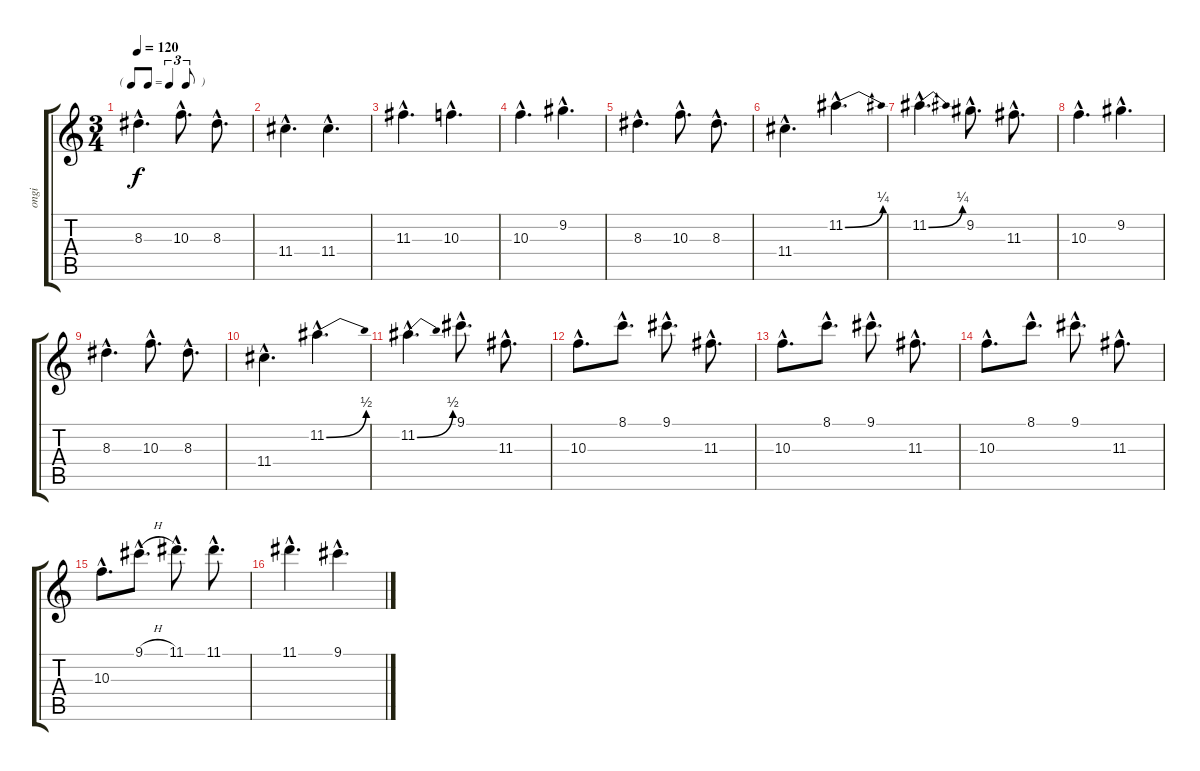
\track ("ongi" "ongi") {instrument acousticguitarsteel}
\staff {score tabs}
\tuning (E4 B3 G3 D3 A2 E2) {hide}
\ts (3 4)
\tf triplet8th
\tempo 120
\clef g2
\ks c
8.3{hac}.4{d dy f} 10.3{hac}.8{d} 8.3{hac}.8{d} |
11.4{hac}.4{d} 11.4{hac}.4{d} |
11.3{hac}.4{d} 10.3{hac}.4{d} |
10.3{hac}.4{d} 9.2{hac}.4{d} |
8.3{hac}.4{d} 10.3{hac}.8{d} 8.3{hac}.8{d} |
11.4{hac}.4{d} 11.2{be (bend 0 0 60 1) hac}.4{d} |
11.2{be (bend 0 0 60 1) hac}.4{d} 9.2{hac}.8{d} 11.3{hac}.8{d} |
10.3{hac}.4{d} 9.2{hac}.4{d} |
8.3{hac}.4{d} 10.3{hac}.8{d} 8.3{hac}.8{d} |
11.4{hac}.4{d} 11.2{be (bend 0 0 60 2) hac}.4{d} |
11.2{be (bend 0 0 60 2) hac}.4{d} 9.1{hac}.8{d} 11.3{hac}.8{d} |
10.3{hac}.8{d} 8.1{hac}.8{d} 9.1{hac}.8{d} 11.3{hac}.8{d} |
10.3{hac}.8{d} 8.1{hac}.8{d} 9.1{hac}.8{d} 11.3{hac}.8{d} |
10.3{hac}.8{d} 8.1{hac}.8{d} 9.1{hac}.8{d} 11.3{hac}.8{d} |
10.3{hac}.8{d} 9.1{h hac}.8{d} 11.1{hac}.8{d} 11.1{hac}.8{d} |
11.1{hac}.4{d} 9.1{hac}.4{d}
